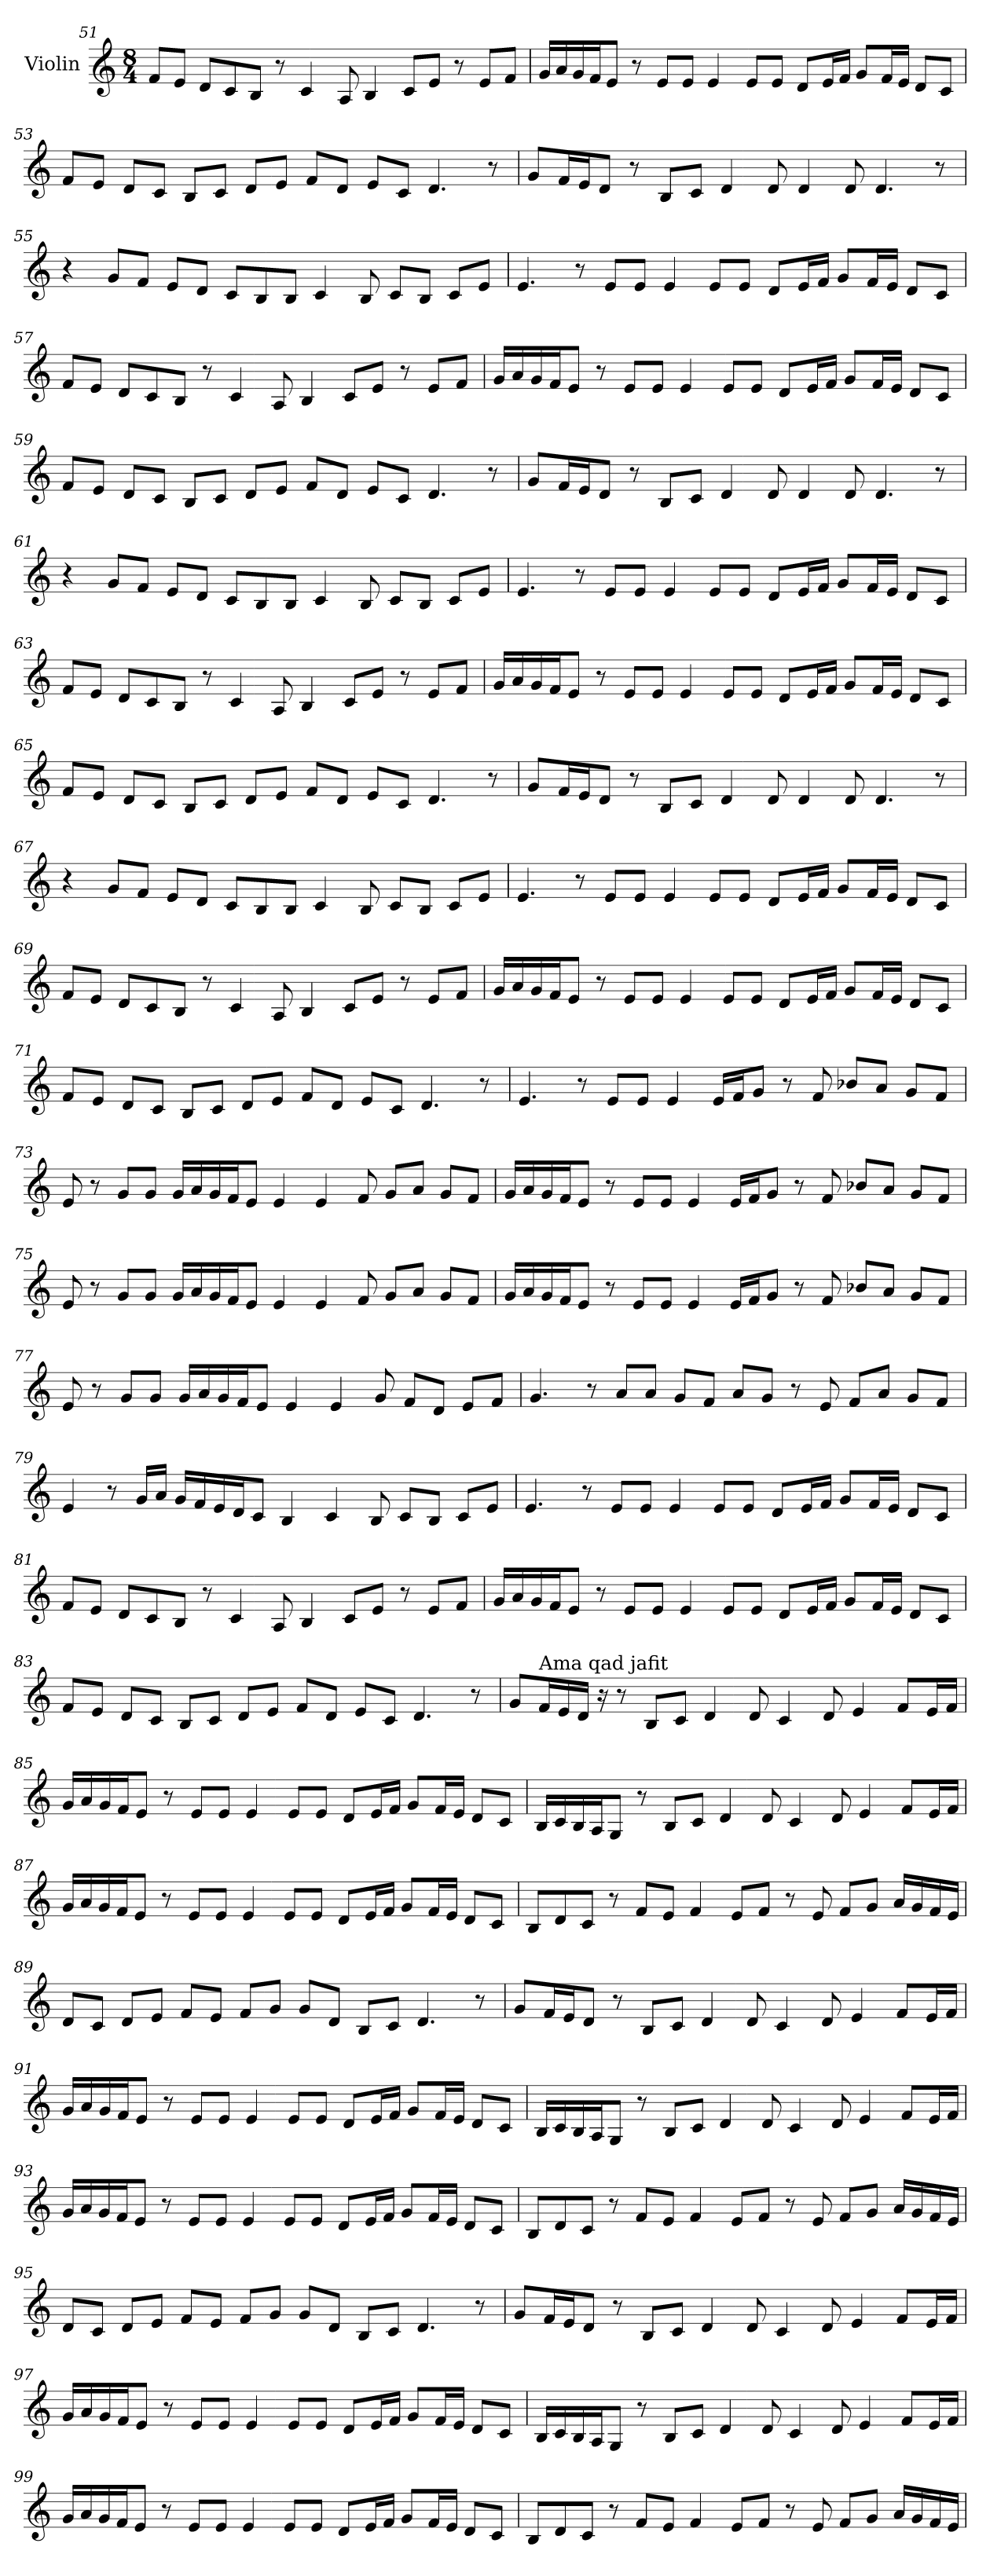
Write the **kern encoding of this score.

**kern
*part1
*staff1
*I"Violin
!!LO:LB:g=z
*clefG2
*k[]
*M8/4
=51
8f/L
8e/J
8d/L
8c/
8B/J
8r
4c/
8A/
4B/
8c/L
8e/J
8r
8e/L
8f/J
=52
16g/LL
16a/
16g/
16f/J
8e/J
8r
8e/L
8e/J
4e/
8e/L
8e/J
8d/L
16e/L
16f/JJ
8g/L
16f/L
16e/JJ
8d/L
8c/J
!!LO:PB:g=z
=53
8f/L
8e/J
8d/L
8c/J
8B/L
8c/J
8d/L
8e/J
8f/L
8d/J
8e/L
8c/J
4.d/
8r
=54
8g/L
16f/L
16e/J
8d/J
8r
8B/L
8c/J
4d/
8d/
4d/
8d/
4.d/
8r
!!LO:LB:g=z
=55
4r
8g/L
8f/J
8e/L
8d/J
8c/L
8B/
8B/J
4c/
8B/
8c/L
8B/J
8c/L
8e/J
=56
4.e/
8r
8e/L
8e/J
4e/
8e/L
8e/J
8d/L
16e/L
16f/JJ
8g/L
16f/L
16e/JJ
8d/L
8c/J
!!LO:LB:g=z
=57
8f/L
8e/J
8d/L
8c/
8B/J
8r
4c/
8A/
4B/
8c/L
8e/J
8r
8e/L
8f/J
=58
16g/LL
16a/
16g/
16f/J
8e/J
8r
8e/L
8e/J
4e/
8e/L
8e/J
8d/L
16e/L
16f/JJ
8g/L
16f/L
16e/JJ
8d/L
8c/J
!!LO:LB:g=z
=59
8f/L
8e/J
8d/L
8c/J
8B/L
8c/J
8d/L
8e/J
8f/L
8d/J
8e/L
8c/J
4.d/
8r
=60
8g/L
16f/L
16e/J
8d/J
8r
8B/L
8c/J
4d/
8d/
4d/
8d/
4.d/
8r
!!LO:LB:g=z
=61
4r
8g/L
8f/J
8e/L
8d/J
8c/L
8B/
8B/J
4c/
8B/
8c/L
8B/J
8c/L
8e/J
=62
4.e/
8r
8e/L
8e/J
4e/
8e/L
8e/J
8d/L
16e/L
16f/JJ
8g/L
16f/L
16e/JJ
8d/L
8c/J
!!LO:LB:g=z
=63
8f/L
8e/J
8d/L
8c/
8B/J
8r
4c/
8A/
4B/
8c/L
8e/J
8r
8e/L
8f/J
=64
16g/LL
16a/
16g/
16f/J
8e/J
8r
8e/L
8e/J
4e/
8e/L
8e/J
8d/L
16e/L
16f/JJ
8g/L
16f/L
16e/JJ
8d/L
8c/J
!!LO:LB:g=z
=65
8f/L
8e/J
8d/L
8c/J
8B/L
8c/J
8d/L
8e/J
8f/L
8d/J
8e/L
8c/J
4.d/
8r
=66
8g/L
16f/L
16e/J
8d/J
8r
8B/L
8c/J
4d/
8d/
4d/
8d/
4.d/
8r
!!LO:LB:g=z
=67
4r
8g/L
8f/J
8e/L
8d/J
8c/L
8B/
8B/J
4c/
8B/
8c/L
8B/J
8c/L
8e/J
=68
4.e/
8r
8e/L
8e/J
4e/
8e/L
8e/J
8d/L
16e/L
16f/JJ
8g/L
16f/L
16e/JJ
8d/L
8c/J
!!LO:PB:g=z
=69
8f/L
8e/J
8d/L
8c/
8B/J
8r
4c/
8A/
4B/
8c/L
8e/J
8r
8e/L
8f/J
=70
16g/LL
16a/
16g/
16f/J
8e/J
8r
8e/L
8e/J
4e/
8e/L
8e/J
8d/L
16e/L
16f/JJ
8g/L
16f/L
16e/JJ
8d/L
8c/J
!!LO:LB:g=z
=71
8f/L
8e/J
8d/L
8c/J
8B/L
8c/J
8d/L
8e/J
8f/L
8d/J
8e/L
8c/J
4.d/
8r
=72
4.e/
8r
8e/L
8e/J
4e/
16e/LL
16f/J
8g/J
8r
8f/
8b-X/L
8a/J
8g/L
8f/J
!!LO:LB:g=z
=73
8e/
8r
8g/L
8g/J
16g/LL
16a/
16g/
16f/J
8e/J
4e/
4e/
8f/
8g/L
8a/J
8g/L
8f/J
=74
16g/LL
16a/
16g/
16f/J
8e/J
8r
8e/L
8e/J
4e/
16e/LL
16f/J
8g/J
8r
8f/
8b-X/L
8a/J
8g/L
8f/J
!!LO:LB:g=z
=75
8e/
8r
8g/L
8g/J
16g/LL
16a/
16g/
16f/J
8e/J
4e/
4e/
8f/
8g/L
8a/J
8g/L
8f/J
=76
16g/LL
16a/
16g/
16f/J
8e/J
8r
8e/L
8e/J
4e/
16e/LL
16f/J
8g/J
8r
8f/
8b-X/L
8a/J
8g/L
8f/J
!!LO:LB:g=z
=77
8e/
8r
8g/L
8g/J
16g/LL
16a/
16g/
16f/J
8e/J
4e/
4e/
8g/
8f/L
8d/J
8e/L
8f/J
=78
4.g/
8r
8a/L
8a/J
8g/L
8f/J
8a/L
8g/J
8r
8e/
8f/L
8a/J
8g/L
8f/J
!!LO:LB:g=z
=79
4e/
8r
16g/LL
16a/JJ
16g/LL
16f/
16e/
16d/J
8c/J
4B/
4c/
8B/
8c/L
8B/J
8c/L
8e/J
=80
4.e/
8r
8e/L
8e/J
4e/
8e/L
8e/J
8d/L
16e/L
16f/JJ
8g/L
16f/L
16e/JJ
8d/L
8c/J
!!LO:LB:g=z
=81
8f/L
8e/J
8d/L
8c/
8B/J
8r
4c/
8A/
4B/
8c/L
8e/J
8r
8e/L
8f/J
=82
16g/LL
16a/
16g/
16f/J
8e/J
8r
8e/L
8e/J
4e/
8e/L
8e/J
8d/L
16e/L
16f/JJ
8g/L
16f/L
16e/JJ
8d/L
8c/J
!!LO:LB:g=z
=83
8f/L
8e/J
8d/L
8c/J
8B/L
8c/J
8d/L
8e/J
8f/L
8d/J
8e/L
8c/J
4.d/
8r
=84
8g/L
!LO:TX:a:t=Ama qad jafit
16f/L
16e/
16d/JJ
16r
8r
8B/L
8c/J
4d/
8d/
4c/
8d/
4e/
8f/L
16e/L
16f/JJ
!!LO:PB:g=z
=85
16g/LL
16a/
16g/
16f/J
8e/J
8r
8e/L
8e/J
4e/
8e/L
8e/J
8d/L
16e/L
16f/JJ
8g/L
16f/L
16e/JJ
8d/L
8c/J
=86
16B/LL
16c/
16B/
16A/J
8G/J
8r
8B/L
8c/J
4d/
8d/
4c/
8d/
4e/
8f/L
16e/L
16f/JJ
!!LO:LB:g=z
=87
16g/LL
16a/
16g/
16f/J
8e/J
8r
8e/L
8e/J
4e/
8e/L
8e/J
8d/L
16e/L
16f/JJ
8g/L
16f/L
16e/JJ
8d/L
8c/J
=88
8B/L
8d/
8c/J
8r
8f/L
8e/J
4f/
8e/L
8f/J
8r
8e/
8f/L
8g/J
16a/LL
16g/
16f/
16e/JJ
!!LO:LB:g=z
=89
8d/L
8c/J
8d/L
8e/J
8f/L
8e/J
8f/L
8g/J
8g/L
8d/J
8B/L
8c/J
4.d/
8r
=90
8g/L
16f/L
16e/J
8d/J
8r
8B/L
8c/J
4d/
8d/
4c/
8d/
4e/
8f/L
16e/L
16f/JJ
!!LO:LB:g=z
=91
16g/LL
16a/
16g/
16f/J
8e/J
8r
8e/L
8e/J
4e/
8e/L
8e/J
8d/L
16e/L
16f/JJ
8g/L
16f/L
16e/JJ
8d/L
8c/J
=92
16B/LL
16c/
16B/
16A/J
8G/J
8r
8B/L
8c/J
4d/
8d/
4c/
8d/
4e/
8f/L
16e/L
16f/JJ
!!LO:LB:g=z
=93
16g/LL
16a/
16g/
16f/J
8e/J
8r
8e/L
8e/J
4e/
8e/L
8e/J
8d/L
16e/L
16f/JJ
8g/L
16f/L
16e/JJ
8d/L
8c/J
=94
8B/L
8d/
8c/J
8r
8f/L
8e/J
4f/
8e/L
8f/J
8r
8e/
8f/L
8g/J
16a/LL
16g/
16f/
16e/JJ
!!LO:LB:g=z
=95
8d/L
8c/J
8d/L
8e/J
8f/L
8e/J
8f/L
8g/J
8g/L
8d/J
8B/L
8c/J
4.d/
8r
=96
8g/L
16f/L
16e/J
8d/J
8r
8B/L
8c/J
4d/
8d/
4c/
8d/
4e/
8f/L
16e/L
16f/JJ
!!LO:LB:g=z
=97
16g/LL
16a/
16g/
16f/J
8e/J
8r
8e/L
8e/J
4e/
8e/L
8e/J
8d/L
16e/L
16f/JJ
8g/L
16f/L
16e/JJ
8d/L
8c/J
=98
16B/LL
16c/
16B/
16A/J
8G/J
8r
8B/L
8c/J
4d/
8d/
4c/
8d/
4e/
8f/L
16e/L
16f/JJ
!!LO:LB:g=z
=99
16g/LL
16a/
16g/
16f/J
8e/J
8r
8e/L
8e/J
4e/
8e/L
8e/J
8d/L
16e/L
16f/JJ
8g/L
16f/L
16e/JJ
8d/L
8c/J
=100
8B/L
8d/
8c/J
8r
8f/L
8e/J
4f/
8e/L
8f/J
8r
8e/
8f/L
8g/J
16a/LL
16g/
16f/
16e/JJ
=
*-
